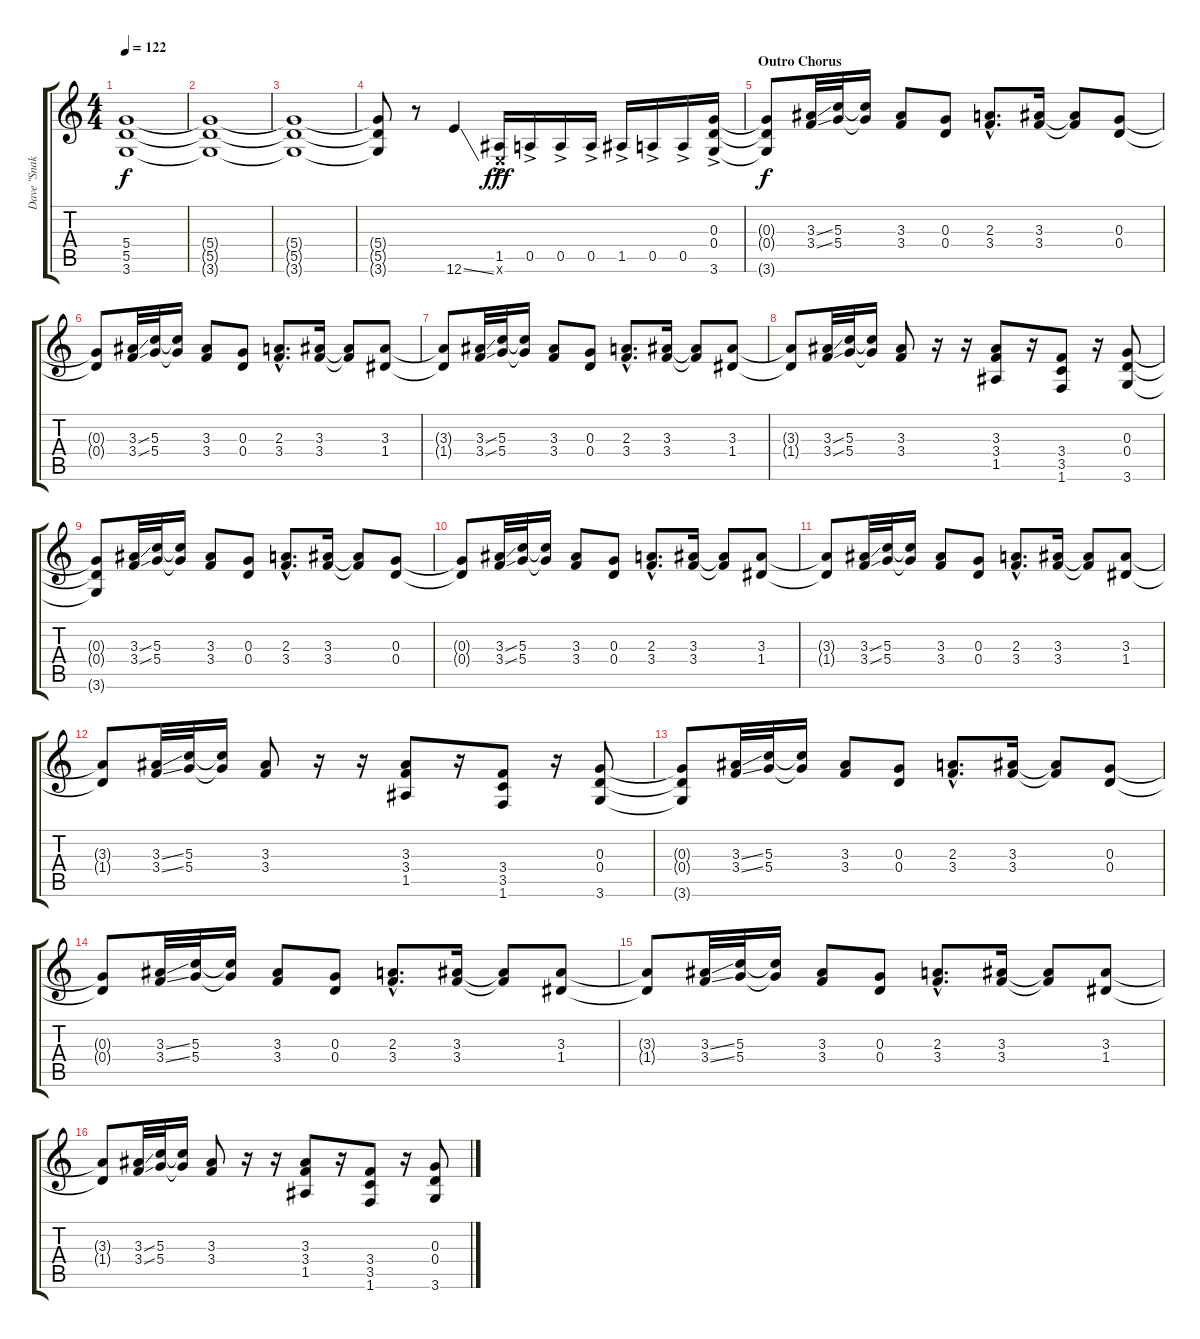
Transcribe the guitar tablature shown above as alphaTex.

\track ("Dave \"Snake\" Sabo - Guitar" "Dave \"Snak") {instrument distortionguitar}
\staff {score tabs}
\tuning (E4 B3 G3 D3 A2 E2) {hide}
\ts (4 4)
\tempo 122
\clef g2
\ks c
(5.4{t} 5.5{t} 3.6{t}).1{dy f} |
(5.4{t} 5.5{t} 3.6{t}).1 |
(5.4{t} 5.5{t} 3.6{t}).1 |
(5.4{t} 5.5{t} 3.6{t}).8 r.8 12.6{ss}.4 (1.5{ac} 0.6{x}).16{dy fff} 0.5{ac}.16 0.5{ac}.16 0.5{ac}.16 1.5{ac}.16 0.5{ac}.16 0.5{ac}.16 (0.3{ac} 0.4{ac} 3.6{ac}).16 |
\section ("" "Outro Chorus")
(0.3{t} 0.4{t} 3.6{t}).8{dy f} (3.3{ss} 3.4{ss}).32 (5.3 5.4).32 (5.3{t} 5.4{t}).16 (3.3 3.4).8 (0.3 0.4).8 (2.3{hac} 3.4{hac}).8{d} (3.3 3.4).16 (3.3{t} 3.4{t}).8 (0.3 0.4).8 |
(0.3{t} 0.4{t}).8 (3.3{ss} 3.4{ss}).32 (5.3 5.4).32 (5.3{t} 5.4{t}).16 (3.3 3.4).8 (0.3 0.4).8 (2.3{hac} 3.4{hac}).8{d} (3.3 3.4).16 (3.3{t} 3.4{t}).8 (3.3 1.4).8 |
(3.3{t} 1.4{t}).8 (3.3{ss} 3.4{ss}).32 (5.3 5.4).32 (5.3{t} 5.4{t}).16 (3.3 3.4).8 (0.3 0.4).8 (2.3{hac} 3.4{hac}).8{d} (3.3 3.4).16 (3.3{t} 3.4{t}).8 (3.3 1.4).8 |
(3.3{t} 1.4{t}).8 (3.3{ss} 3.4{ss}).32 (5.3 5.4).32 (5.3{t} 5.4{t}).16 (3.3 3.4).8 r.16 r.16 (3.3 3.4 1.5).8 r.16 (3.4 3.5 1.6).8 r.16 (0.3 0.4 3.6).8 |
(0.3{t} 0.4{t} 3.6{t}).8 (3.3{ss} 3.4{ss}).32 (5.3 5.4).32 (5.3{t} 5.4{t}).16 (3.3 3.4).8 (0.3 0.4).8 (2.3{hac} 3.4{hac}).8{d} (3.3 3.4).16 (3.3{t} 3.4{t}).8 (0.3 0.4).8 |
(0.3{t} 0.4{t}).8 (3.3{ss} 3.4{ss}).32 (5.3 5.4).32 (5.3{t} 5.4{t}).16 (3.3 3.4).8 (0.3 0.4).8 (2.3{hac} 3.4{hac}).8{d} (3.3 3.4).16 (3.3{t} 3.4{t}).8 (3.3 1.4).8 |
(3.3{t} 1.4{t}).8 (3.3{ss} 3.4{ss}).32 (5.3 5.4).32 (5.3{t} 5.4{t}).16 (3.3 3.4).8 (0.3 0.4).8 (2.3{hac} 3.4{hac}).8{d} (3.3 3.4).16 (3.3{t} 3.4{t}).8 (3.3 1.4).8 |
(3.3{t} 1.4{t}).8 (3.3{ss} 3.4{ss}).32 (5.3 5.4).32 (5.3{t} 5.4{t}).16 (3.3 3.4).8 r.16 r.16 (3.3 3.4 1.5).8 r.16 (3.4 3.5 1.6).8 r.16 (0.3 0.4 3.6).8 |
(0.3{t} 0.4{t} 3.6{t}).8 (3.3{ss} 3.4{ss}).32 (5.3 5.4).32 (5.3{t} 5.4{t}).16 (3.3 3.4).8 (0.3 0.4).8 (2.3{hac} 3.4{hac}).8{d} (3.3 3.4).16 (3.3{t} 3.4{t}).8 (0.3 0.4).8 |
(0.3{t} 0.4{t}).8 (3.3{ss} 3.4{ss}).32 (5.3 5.4).32 (5.3{t} 5.4{t}).16 (3.3 3.4).8 (0.3 0.4).8 (2.3{hac} 3.4{hac}).8{d} (3.3 3.4).16 (3.3{t} 3.4{t}).8 (3.3 1.4).8 |
(3.3{t} 1.4{t}).8 (3.3{ss} 3.4{ss}).32 (5.3 5.4).32 (5.3{t} 5.4{t}).16 (3.3 3.4).8 (0.3 0.4).8 (2.3{hac} 3.4{hac}).8{d} (3.3 3.4).16 (3.3{t} 3.4{t}).8 (3.3 1.4).8 |
(3.3{t} 1.4{t}).8 (3.3{ss} 3.4{ss}).32 (5.3 5.4).32 (5.3{t} 5.4{t}).16 (3.3 3.4).8 r.16 r.16 (3.3 3.4 1.5).8 r.16 (3.4 3.5 1.6).8 r.16 (0.3 0.4 3.6).8
